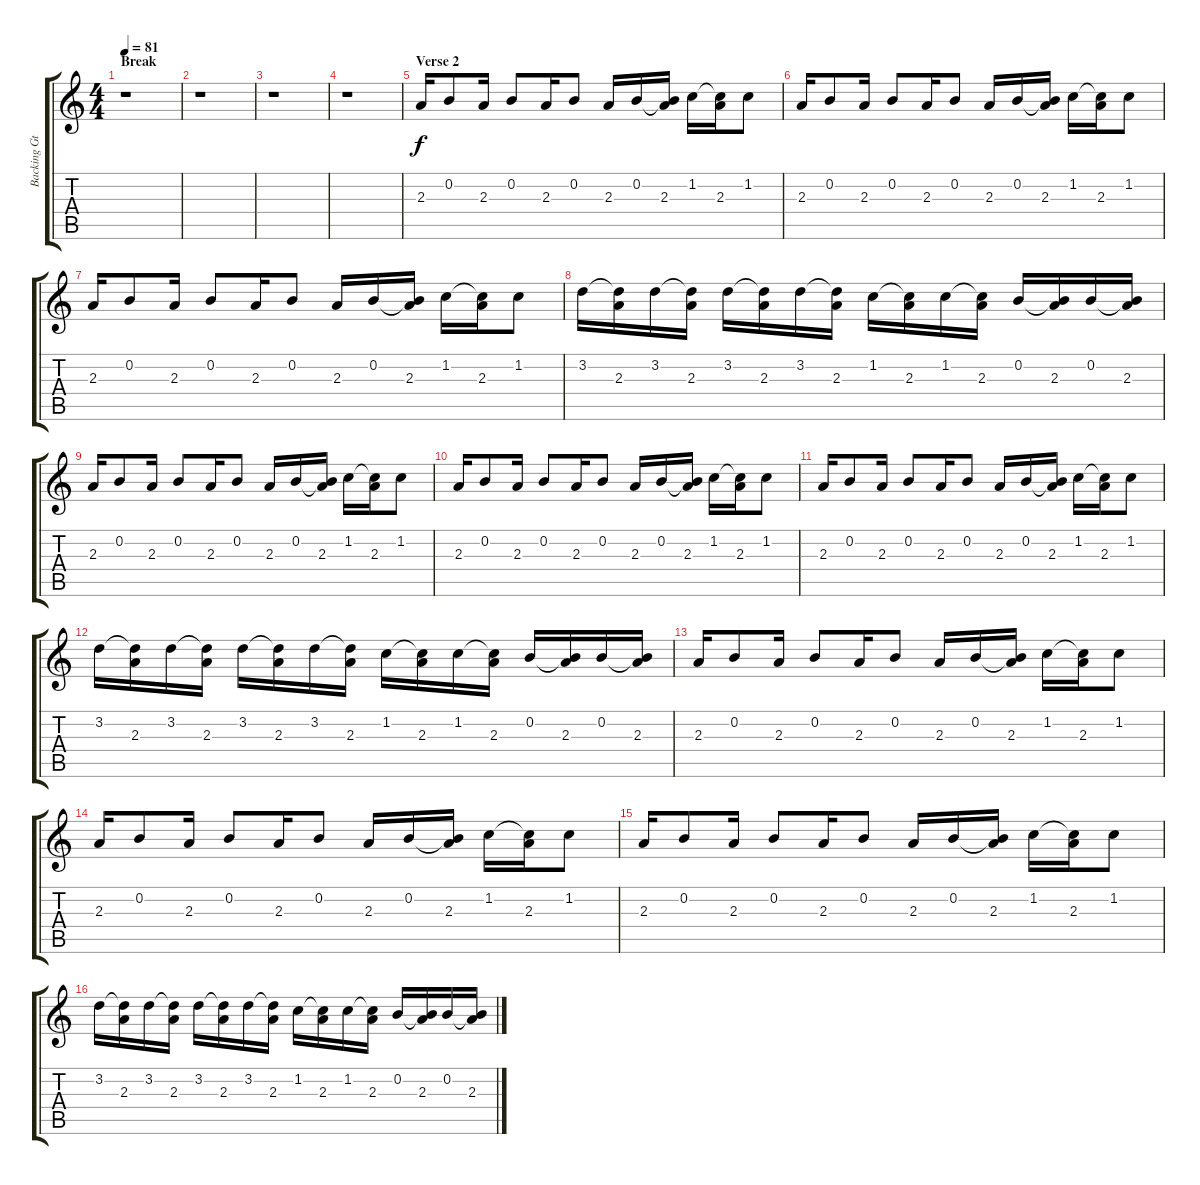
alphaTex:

\track ("Backing Gtr." "Backing Gt") {instrument acousticguitarsteel}
\staff {score tabs}
\tuning (E4 B3 G3 D3 A2 E2) {hide}
\ts (4 4)
\section ("" "Break")
\tempo 81
\clef g2
\ks c
r.1{dy f} |
r.1 |
r.1 |
r.1 |
\section ("" "Verse 2")
2.3.16 0.2.8 2.3.16 0.2.8 2.3.16 0.2.8 2.3.16 0.2.16 (0.2{t} 2.3).16 1.2.16 (1.2{t} 2.3).16 1.2.8 |
2.3.16 0.2.8 2.3.16 0.2.8 2.3.16 0.2.8 2.3.16 0.2.16 (0.2{t} 2.3).16 1.2.16 (1.2{t} 2.3).16 1.2.8 |
2.3.16 0.2.8 2.3.16 0.2.8 2.3.16 0.2.8 2.3.16 0.2.16 (0.2{t} 2.3).16 1.2.16 (1.2{t} 2.3).16 1.2.8 |
3.2.16 (3.2{t} 2.3).16 3.2.16 (3.2{t} 2.3).16 3.2.16 (3.2{t} 2.3).16 3.2.16 (3.2{t} 2.3).16 1.2.16 (1.2{t} 2.3).16 1.2.16 (1.2{t} 2.3).16 0.2.16 (0.2{t} 2.3).16 0.2.16 (0.2{t} 2.3).16 |
2.3.16 0.2.8 2.3.16 0.2.8 2.3.16 0.2.8 2.3.16 0.2.16 (0.2{t} 2.3).16 1.2.16 (1.2{t} 2.3).16 1.2.8 |
2.3.16 0.2.8 2.3.16 0.2.8 2.3.16 0.2.8 2.3.16 0.2.16 (0.2{t} 2.3).16 1.2.16 (1.2{t} 2.3).16 1.2.8 |
2.3.16 0.2.8 2.3.16 0.2.8 2.3.16 0.2.8 2.3.16 0.2.16 (0.2{t} 2.3).16 1.2.16 (1.2{t} 2.3).16 1.2.8 |
3.2.16 (3.2{t} 2.3).16 3.2.16 (3.2{t} 2.3).16 3.2.16 (3.2{t} 2.3).16 3.2.16 (3.2{t} 2.3).16 1.2.16 (1.2{t} 2.3).16 1.2.16 (1.2{t} 2.3).16 0.2.16 (0.2{t} 2.3).16 0.2.16 (0.2{t} 2.3).16 |
2.3.16 0.2.8 2.3.16 0.2.8 2.3.16 0.2.8 2.3.16 0.2.16 (0.2{t} 2.3).16 1.2.16 (1.2{t} 2.3).16 1.2.8 |
2.3.16 0.2.8 2.3.16 0.2.8 2.3.16 0.2.8 2.3.16 0.2.16 (0.2{t} 2.3).16 1.2.16 (1.2{t} 2.3).16 1.2.8 |
2.3.16 0.2.8 2.3.16 0.2.8 2.3.16 0.2.8 2.3.16 0.2.16 (0.2{t} 2.3).16 1.2.16 (1.2{t} 2.3).16 1.2.8 |
3.2.16 (3.2{t} 2.3).16 3.2.16 (3.2{t} 2.3).16 3.2.16 (3.2{t} 2.3).16 3.2.16 (3.2{t} 2.3).16 1.2.16 (1.2{t} 2.3).16 1.2.16 (1.2{t} 2.3).16 0.2.16 (0.2{t} 2.3).16 0.2.16 (0.2{t} 2.3).16
